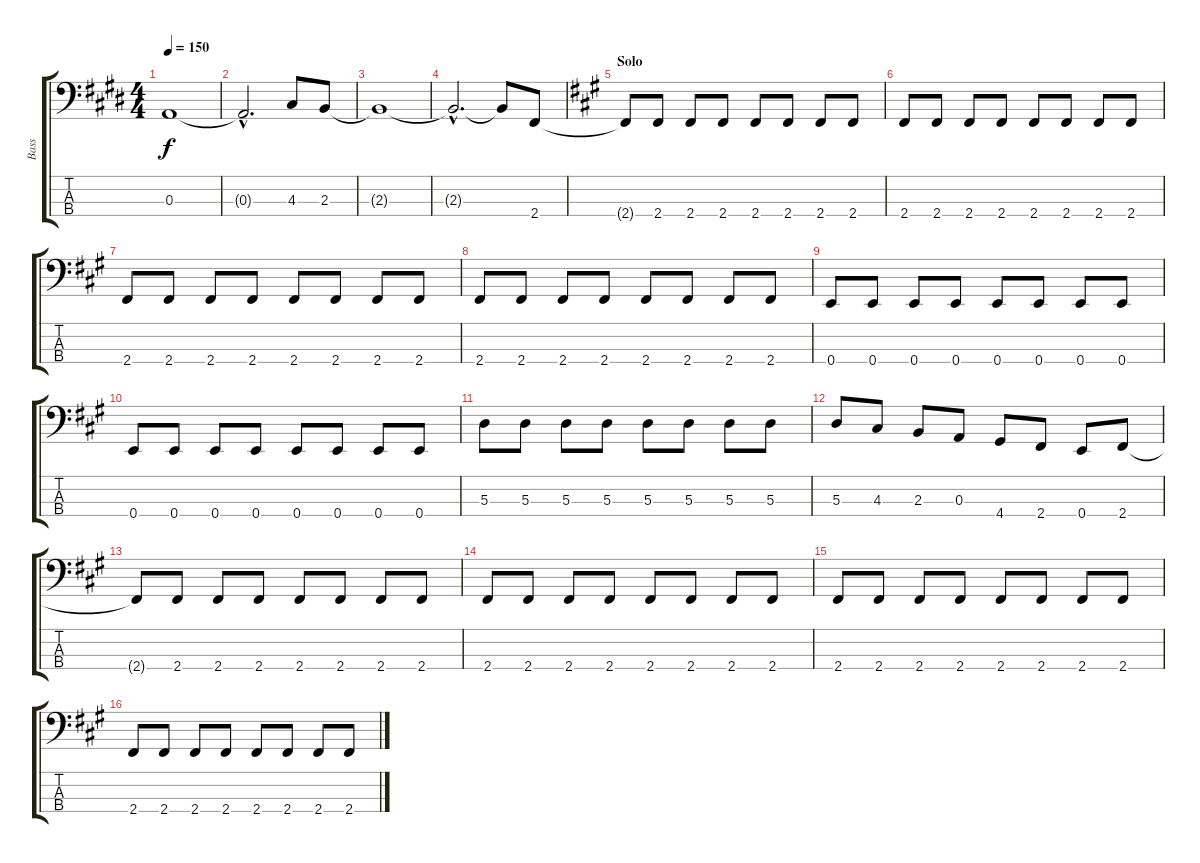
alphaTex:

\track ("Bass" "Bass") {instrument electricbasspick}
\staff {score tabs}
\tuning (G2 D2 A1 E1) {hide}
\ts (4 4)
\tempo 150
\clef f4
\ks c#minor
0.3{t}.1{dy f} |
0.3{hac t}.2{d} 4.3.8 2.3.8 |
2.3{t}.1 |
2.3{hac t}.2{d} 2.3{t}.8 2.4.8 |
\section ("" "Solo")
\ks f#minor
2.4{t}.8 2.4.8 2.4.8 2.4.8 2.4.8 2.4.8 2.4.8 2.4.8 |
2.4.8 2.4.8 2.4.8 2.4.8 2.4.8 2.4.8 2.4.8 2.4.8 |
2.4.8 2.4.8 2.4.8 2.4.8 2.4.8 2.4.8 2.4.8 2.4.8 |
2.4.8 2.4.8 2.4.8 2.4.8 2.4.8 2.4.8 2.4.8 2.4.8 |
0.4.8 0.4.8 0.4.8 0.4.8 0.4.8 0.4.8 0.4.8 0.4.8 |
0.4.8 0.4.8 0.4.8 0.4.8 0.4.8 0.4.8 0.4.8 0.4.8 |
5.3.8 5.3.8 5.3.8 5.3.8 5.3.8 5.3.8 5.3.8 5.3.8 |
5.3.8 4.3.8 2.3.8 0.3.8 4.4.8 2.4.8 0.4.8 2.4.8 |
2.4{t}.8 2.4.8 2.4.8 2.4.8 2.4.8 2.4.8 2.4.8 2.4.8 |
2.4.8 2.4.8 2.4.8 2.4.8 2.4.8 2.4.8 2.4.8 2.4.8 |
2.4.8 2.4.8 2.4.8 2.4.8 2.4.8 2.4.8 2.4.8 2.4.8 |
2.4.8 2.4.8 2.4.8 2.4.8 2.4.8 2.4.8 2.4.8 2.4.8
